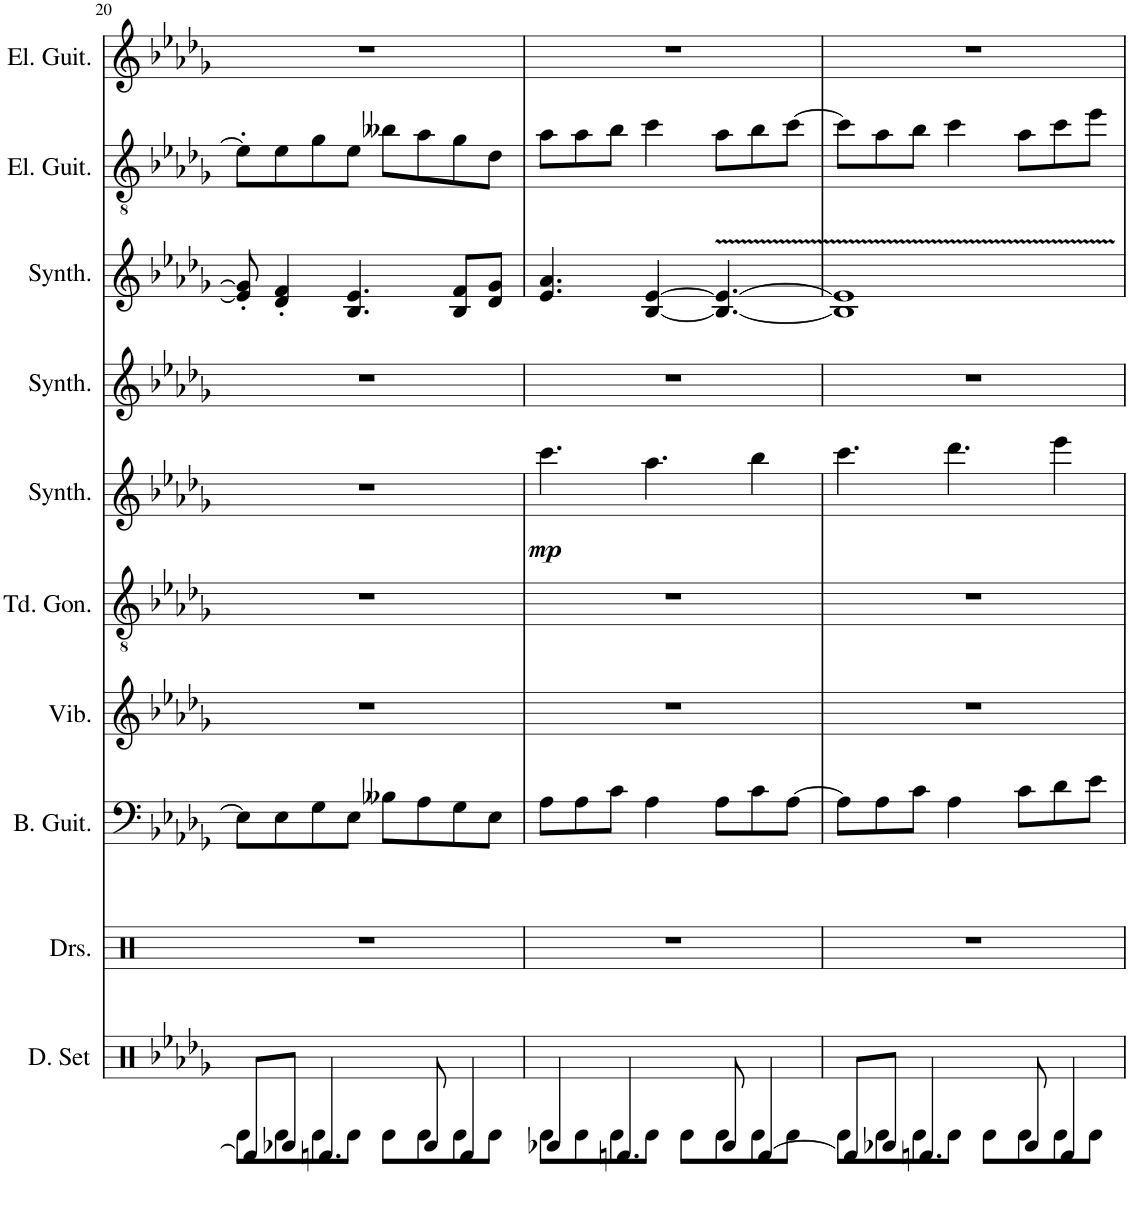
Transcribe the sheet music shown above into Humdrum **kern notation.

**kern	**kern	**kern	**kern	**kern	**kern	**dynam	**kern	**kern	**kern	**kern
*part10	*part9	*part8	*part7	*part6	*part5	*part5	*part4	*part3	*part2	*part1
*staff10	*staff9	*staff8	*staff7	*staff6	*staff5	*staff5	*staff4	*staff3	*staff2	*staff1
*I"ドラムセット	*I"Drumset	*I"Bass Guitar	*I"ビブラフォン	*I"チューンドゴング	*I"正弦波	*	*I"ストリング シンセサイザー	*I"ブラス シンセサイザー	*I"エレキギター	*I"エレキギター
*	*I'Drs.	*I'B. Guit.	*	*	*	*	*	*	*	*
!!LO:PB:g=z
*clefX	*clefX	*clefF4	*clefG2	*clefGv2	*clefG2	*	*clefG2	*clefG2	*clefGv2	*clefG2
*	*	*Trd7c12	*	*	*	*	*	*	*	*
*k[b-e-a-d-g-]	*k[]	*k[b-e-a-d-g-]	*k[b-e-a-d-g-]	*k[b-e-a-d-g-]	*k[b-e-a-d-g-]	*	*k[b-e-a-d-g-]	*k[b-e-a-d-g-]	*k[b-e-a-d-g-]	*k[b-e-a-d-g-]
*M4/4	*M4/4	*M4/4	*M4/4	*M4/4	*M4/4	*	*M4/4	*M4/4	*M4/4	*M4/4
=20	=20	=20	=20	=20	=20	=20	=20	=20	=20	=20
*^	*	*	*	*	*	*	*	*	*	*
8DD/L]	8AA\L	1r	8E-\L]	1r	1r	1r	.	1r	8e-/]' 8g-/]'	8e-'\L]	1r
8FF-X/J	8AA\	.	8E-\	.	.	.	.	.	4d-/' 4f/'	8e-\	.
4.DDn/	8AA\	.	8G-\	.	.	.	.	.	.	8g-\	.
.	8AA\J	.	8E-\J	.	.	.	.	.	4.B-/ 4.e-/	8e-\J	.
.	8AA\L	.	8B--X\L	.	.	.	.	.	.	8b--X\L	.
8FF/	8AA\	.	8A-\	.	.	.	.	.	.	8a-\	.
4DD/	8AA\	.	8G-\	.	.	.	.	.	8B-/ 8f/L	8g-\	.
.	8AA\J	.	8E-\J	.	.	.	.	.	8d-/ 8g-/J	8d-\J	.
=21	=21	=21	=21	=21	=21	=21	=21	=21	=21	=21	=21
!	!	!	!	!	!	!	!LO:DY:b	!	!	!	!
4FF-X/	8AA\L	1r	8A-\L	1r	1r	4.ccc\	mp	1r	4.e-/ 4.a-/	8a-\L	1r
.	8AA\	.	8A-\	.	.	.	.	.	.	8a-\	.
4.DDn/	8AA\	.	8c\J	.	.	.	.	.	.	8b-\J	.
.	8AA\J	.	4A-\	.	.	4.aa-\	.	.	[4B-/ [4e-/	4cc\	.
.	8AA\L	.	.	.	.	.	.	.	.	.	.
8FF/	8AA\	.	8A-\L	.	.	.	.	.	4.B-/_ 4.e-/_	8a-\L	.
[4DD/	8AA\	.	8c\	.	.	4bb-\	.	.	.	8b-\	.
.	8AA\J	.	[8A-\J	.	.	.	.	.	.	[8cc\J	.
=22	=22	=22	=22	=22	=22	=22	=22	=22	=22	=22	=22
8DD/L]	8AA\L	1r	8A-\L]	1r	1r	4.ccc\	.	1r	1B-] 1e-]	8cc\L]	1r
8FF-X/J	8AA\	.	8A-\	.	.	.	.	.	.	8a-\	.
4.DDn/	8AA\	.	8c\J	.	.	.	.	.	.	8b-\J	.
.	8AA\J	.	4A-\	.	.	4.ddd-\	.	.	.	4cc\	.
.	8AA\L	.	.	.	.	.	.	.	.	.	.
8FF/	8AA\	.	8c\L	.	.	.	.	.	.	8a-\L	.
4DD/	8AA\	.	8d-\	.	.	4eee-\	.	.	.	8cc\	.
.	8AA\J	.	8e-\J	.	.	.	.	.	.	8ee-\J	.
*v	*v	*	*	*	*	*	*	*	*	*	*
=	=	=	=	=	=	=	=	=	=	=
*-	*-	*-	*-	*-	*-	*-	*-	*-	*-	*-
